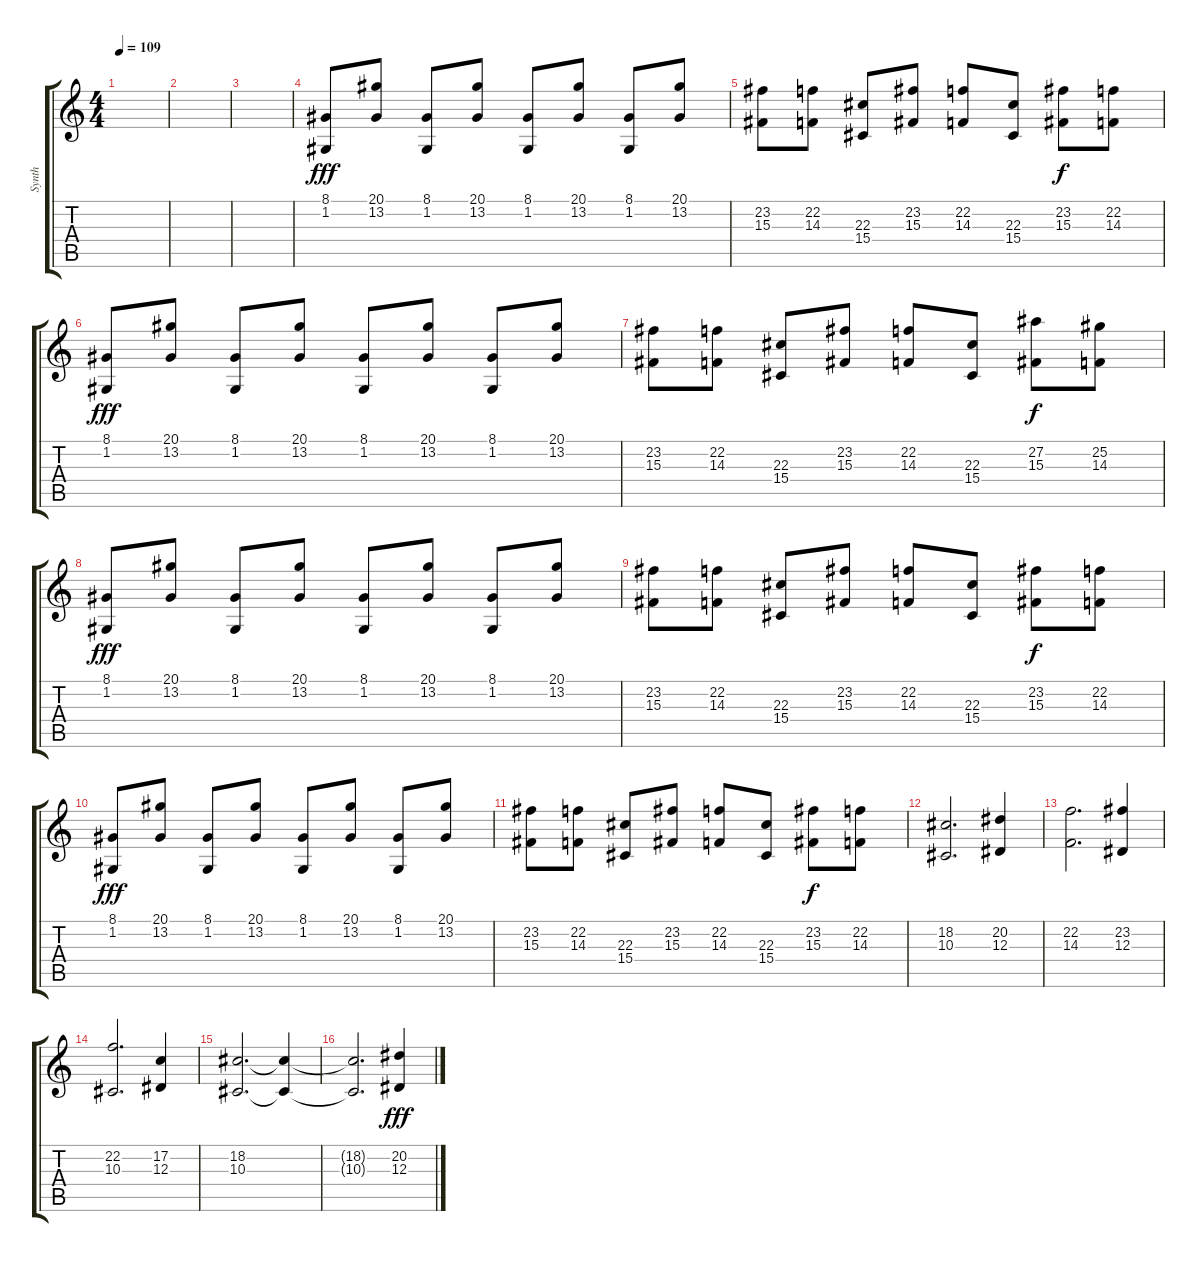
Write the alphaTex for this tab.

\track ("Synth" "Synth") {instrument lead1square}
\staff {score tabs}
\tuning (C4 G3 Eb3 Bb2 F2 C2) {hide}
\ts (4 4)
\tempo 109
\clef g2
\ks c
|
|
|
(8.1 1.2).8{dy fff} (20.1 13.2).8 (8.1 1.2).8 (20.1 13.2).8 (8.1 1.2).8 (20.1 13.2).8 (8.1 1.2).8 (20.1 13.2).8 |
(23.2 15.3).8 (22.2 14.3).8 (22.3 15.4).8 (23.2 15.3).8 (22.2 14.3).8 (22.3 15.4).8 (23.2 15.3).8{dy f} (22.2 14.3).8 |
(8.1 1.2).8{dy fff} (20.1 13.2).8 (8.1 1.2).8 (20.1 13.2).8 (8.1 1.2).8 (20.1 13.2).8 (8.1 1.2).8 (20.1 13.2).8 |
(23.2 15.3).8 (22.2 14.3).8 (22.3 15.4).8 (23.2 15.3).8 (22.2 14.3).8 (22.3 15.4).8 (27.2 15.3).8{dy f} (25.2 14.3).8 |
(8.1 1.2).8{dy fff} (20.1 13.2).8 (8.1 1.2).8 (20.1 13.2).8 (8.1 1.2).8 (20.1 13.2).8 (8.1 1.2).8 (20.1 13.2).8 |
(23.2 15.3).8 (22.2 14.3).8 (22.3 15.4).8 (23.2 15.3).8 (22.2 14.3).8 (22.3 15.4).8 (23.2 15.3).8{dy f} (22.2 14.3).8 |
(8.1 1.2).8{dy fff} (20.1 13.2).8 (8.1 1.2).8 (20.1 13.2).8 (8.1 1.2).8 (20.1 13.2).8 (8.1 1.2).8 (20.1 13.2).8 |
(23.2 15.3).8 (22.2 14.3).8 (22.3 15.4).8 (23.2 15.3).8 (22.2 14.3).8 (22.3 15.4).8 (23.2 15.3).8{dy f} (22.2 14.3).8 |
(18.2 10.3).2{d} (20.2 12.3).4 |
(22.2 14.3).2{d} (23.2 12.3).4 |
(22.2 10.3).2{d} (17.2 12.3).4 |
(18.2 10.3).2{d} (18.2{t} 10.3{t}).4 |
(18.2{t} 10.3{t}).2{d} (20.2 12.3).4{dy fff}
